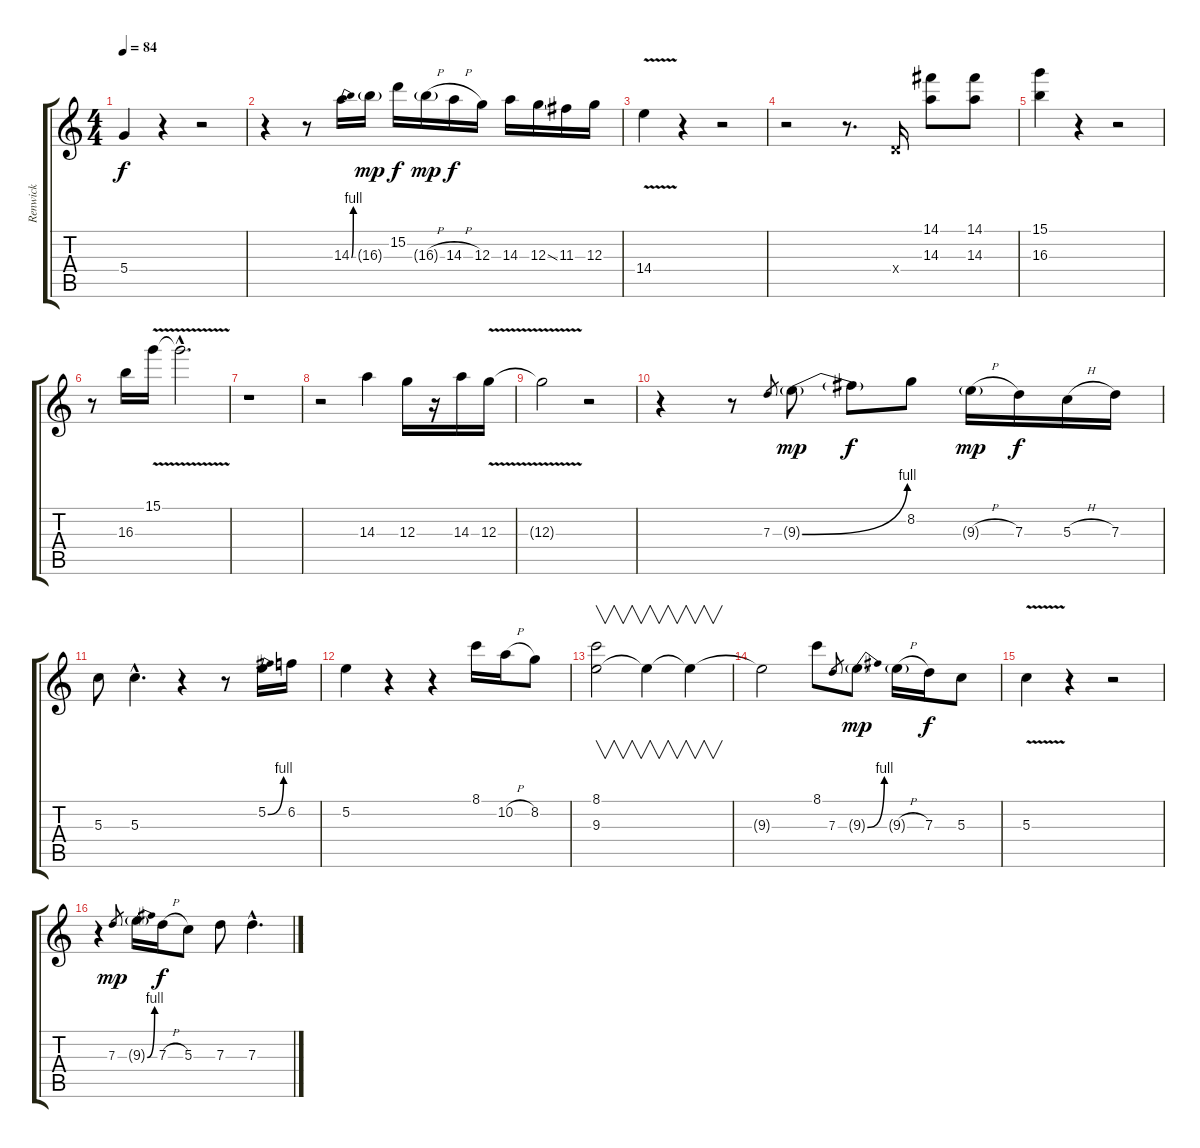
\track ("Renwick" "Renwick") {instrument distortionguitar}
\staff {score tabs}
\tuning (E4 B3 G3 D3 A2 E2) {hide}
\ts (4 4)
\tempo 84
\clef g2
\ks c
5.4.4{dy f} r.4 r.2 |
r.4 r.8 14.3{be (bend 0 0 60 4)}.16 16.3{g}.16{dy mp} 15.2.16{dy f} 16.3{h g}.16{dy mp} 14.3{h}.16{dy f} 12.3.16 14.3.16 12.3{ss}.16 11.3.16 12.3.16 |
14.4{v}.4 r.4 r.2 |
r.2 r.8{d} 0.4{x}.16 (14.1 14.3).8 (14.1 14.3).8 |
(15.1 16.3).4 r.4 r.2 |
r.8 16.3.16 15.1{v}.16 15.1{v hac t}.2{d} |
r.1 |
r.2 14.3.4 12.3.16 r.16 14.3.16 12.3{v}.16 |
12.3{v t}.2 r.2 |
r.4 r.8 7.3.8{gr} 9.3{be (bend 0 0 60 4) g}.8{dy mp} 9.3{t}.8{dy f} 8.2.8 9.3{h g}.16{dy mp} 7.3.16{dy f} 5.3{h}.16 7.3.16 |
5.3.8 5.3{hac}.4{d} r.4 r.8 5.2{be (bend 0 0 60 4)}.16 6.2.16 |
5.2.4 r.4 r.4 8.1.16 10.2{h}.16 8.2.8 |
(8.1 9.3).2{v} 9.3{t}.4{v} 9.3{t}.4{v} |
9.3{t}.2 8.1.8 7.3.8{gr} 9.3{be (bend 0 0 60 4) g}.8{dy mp} 9.3{h g}.16 7.3.16{dy f} 5.3.8 |
5.3{v}.4 r.4 r.2 |
r.4 7.3.8{gr dy mp} 9.3{be (bend 0 0 60 4) g}.16 7.3{h}.16{dy f} 5.3.8 7.3.8 7.3{hac}.4{d}
